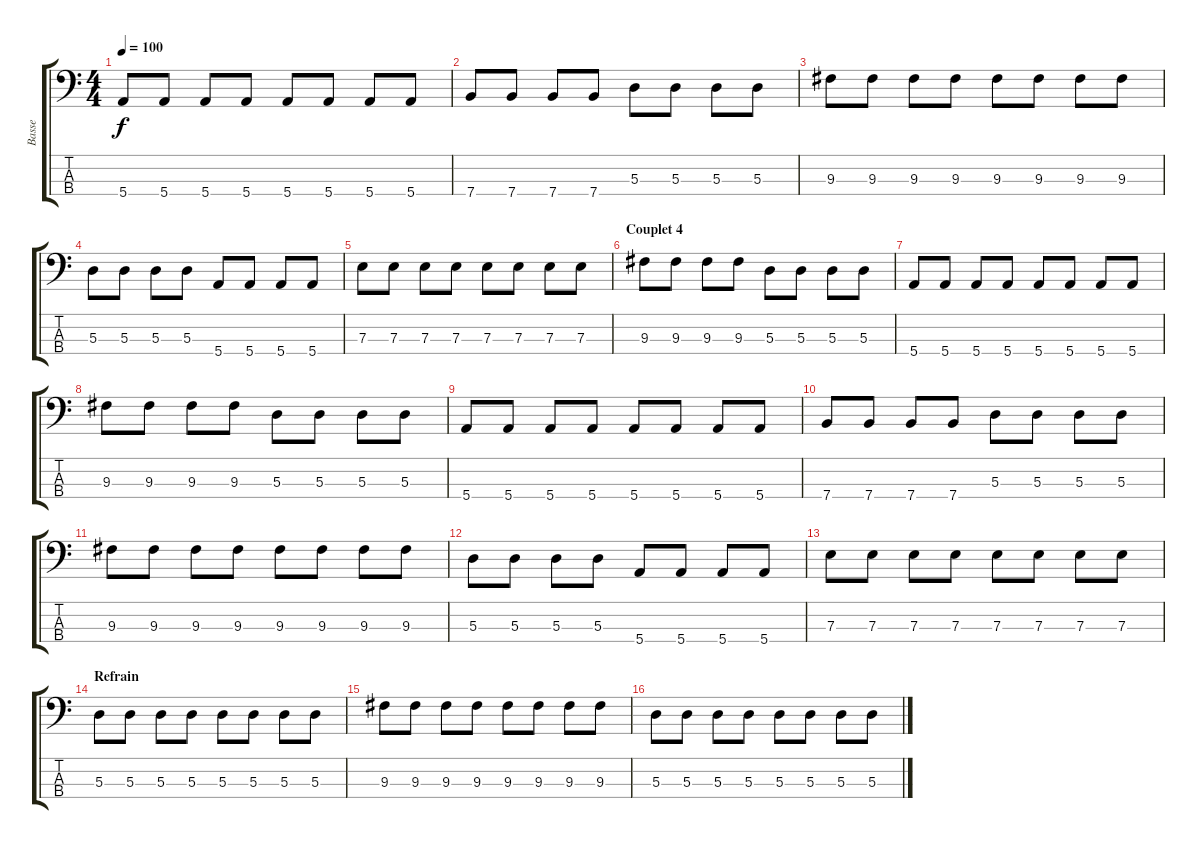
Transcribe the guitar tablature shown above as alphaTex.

\track ("Basse" "Basse") {instrument electricbassfinger}
\staff {score tabs}
\tuning (G2 D2 A1 E1) {hide}
\ts (4 4)
\tempo 100
\clef f4
\ks c
5.4.8{dy f} 5.4.8 5.4.8 5.4.8 5.4.8 5.4.8 5.4.8 5.4.8 |
7.4.8 7.4.8 7.4.8 7.4.8 5.3.8 5.3.8 5.3.8 5.3.8 |
9.3.8 9.3.8 9.3.8 9.3.8 9.3.8 9.3.8 9.3.8 9.3.8 |
5.3.8 5.3.8 5.3.8 5.3.8 5.4.8 5.4.8 5.4.8 5.4.8 |
7.3.8 7.3.8 7.3.8 7.3.8 7.3.8 7.3.8 7.3.8 7.3.8 |
\section ("" "Couplet 4")
9.3.8 9.3.8 9.3.8 9.3.8 5.3.8 5.3.8 5.3.8 5.3.8 |
5.4.8 5.4.8 5.4.8 5.4.8 5.4.8 5.4.8 5.4.8 5.4.8 |
9.3.8 9.3.8 9.3.8 9.3.8 5.3.8 5.3.8 5.3.8 5.3.8 |
5.4.8 5.4.8 5.4.8 5.4.8 5.4.8 5.4.8 5.4.8 5.4.8 |
7.4.8 7.4.8 7.4.8 7.4.8 5.3.8 5.3.8 5.3.8 5.3.8 |
9.3.8 9.3.8 9.3.8 9.3.8 9.3.8 9.3.8 9.3.8 9.3.8 |
5.3.8 5.3.8 5.3.8 5.3.8 5.4.8 5.4.8 5.4.8 5.4.8 |
7.3.8 7.3.8 7.3.8 7.3.8 7.3.8 7.3.8 7.3.8 7.3.8 |
\section ("" "Refrain")
5.3.8 5.3.8 5.3.8 5.3.8 5.3.8 5.3.8 5.3.8 5.3.8 |
9.3.8 9.3.8 9.3.8 9.3.8 9.3.8 9.3.8 9.3.8 9.3.8 |
5.3.8 5.3.8 5.3.8 5.3.8 5.3.8 5.3.8 5.3.8 5.3.8
